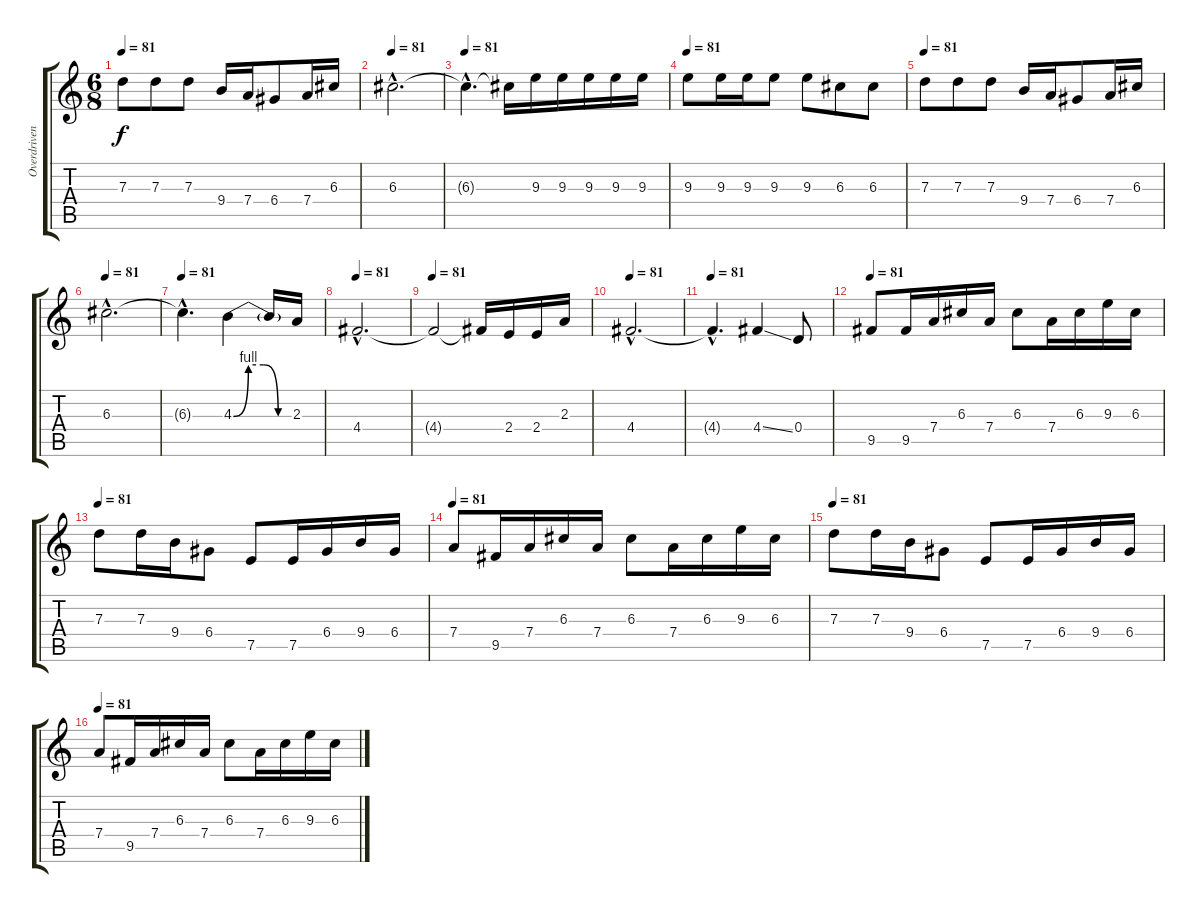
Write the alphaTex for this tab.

\track ("Overdriven Guitar 1" "Overdriven") {instrument overdrivenguitar}
\staff {score tabs}
\tuning (E4 B3 G3 D3 A2 E2) {hide}
\ts (6 8)
\tempo 81
\clef g2
\ks c
7.3.8{dy f} 7.3.8 7.3.8 9.4.16 7.4.16 6.4.8 7.4.16 6.3.16 |
\tempo 81
6.3{hac}.2{d} |
\tempo 81
6.3{hac t}.4{d} 6.3{t}.16 9.3.16 9.3.16 9.3.16 9.3.16 9.3.16 |
\tempo 81
9.3.8 9.3.16 9.3.16 9.3.8 9.3.8 6.3.8 6.3.8 |
\tempo 81
7.3.8 7.3.8 7.3.8 9.4.16 7.4.16 6.4.8 7.4.16 6.3.16 |
\tempo 81
6.3{hac}.2{d} |
\tempo 81
6.3{hac t}.4{d} 4.3{be (custom 0 0 15 4 30 4 45 0 60 0)}.4 4.3{t}.16 2.3.16 |
\tempo 81
4.4{hac}.2{d} |
\tempo 81
4.4{t}.2 4.4{t}.16 2.4.16 2.4.16 2.3.16 |
\tempo 81
4.4{hac}.2{d} |
\tempo 81
4.4{hac t}.4{d} 4.4{ss}.4 0.4.8 |
\tempo 81
9.5.8 9.5.16 7.4.16 6.3.16 7.4.16 6.3.8 7.4.16 6.3.16 9.3.16 6.3.16 |
\tempo 81
7.3.8 7.3.16 9.4.16 6.4.8 7.5.8 7.5.16 6.4.16 9.4.16 6.4.16 |
\tempo 81
7.4.8 9.5.16 7.4.16 6.3.16 7.4.16 6.3.8 7.4.16 6.3.16 9.3.16 6.3.16 |
\tempo 81
7.3.8 7.3.16 9.4.16 6.4.8 7.5.8 7.5.16 6.4.16 9.4.16 6.4.16 |
\tempo 81
7.4.8 9.5.16 7.4.16 6.3.16 7.4.16 6.3.8 7.4.16 6.3.16 9.3.16 6.3.16
